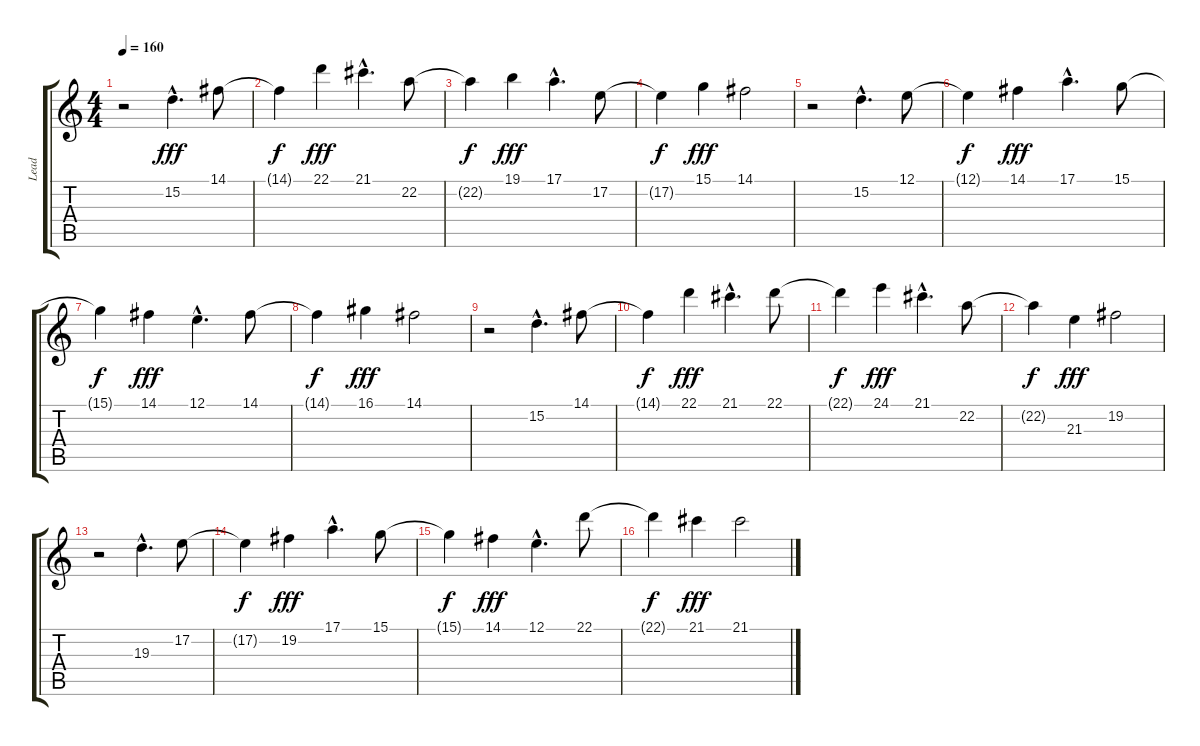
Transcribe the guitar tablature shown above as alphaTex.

\track ("Lead" "Lead") {instrument panflute}
\staff {score tabs}
\tuning (E4 B3 G3 D3 A2 E2) {hide}
\ts (4 4)
\tempo 160
\clef g2
\ks c
r.2{dy fff} 15.2{hac}.4{d} 14.1.8 |
14.1{t}.4{dy f} 22.1.4{dy fff} 21.1{hac}.4{d} 22.2.8 |
22.2{t}.4{dy f} 19.1.4{dy fff} 17.1{hac}.4{d} 17.2.8 |
17.2{t}.4{dy f} 15.1.4{dy fff} 14.1.2 |
r.2 15.2{hac}.4{d} 12.1.8 |
12.1{t}.4{dy f} 14.1.4{dy fff} 17.1{hac}.4{d} 15.1.8 |
15.1{t}.4{dy f} 14.1.4{dy fff} 12.1{hac}.4{d} 14.1.8 |
14.1{t}.4{dy f} 16.1.4{dy fff} 14.1.2 |
r.2 15.2{hac}.4{d} 14.1.8 |
14.1{t}.4{dy f} 22.1.4{dy fff} 21.1{hac}.4{d} 22.1.8 |
22.1{t}.4{dy f} 24.1.4{dy fff} 21.1{hac}.4{d} 22.2.8 |
22.2{t}.4{dy f} 21.3.4{dy fff} 19.2.2 |
r.2 19.3{hac}.4{d} 17.2.8 |
17.2{t}.4{dy f} 19.2.4{dy fff} 17.1{hac}.4{d} 15.1.8 |
15.1{t}.4{dy f} 14.1.4{dy fff} 12.1{hac}.4{d} 22.1.8 |
22.1{t}.4{dy f} 21.1.4{dy fff} 21.1.2
